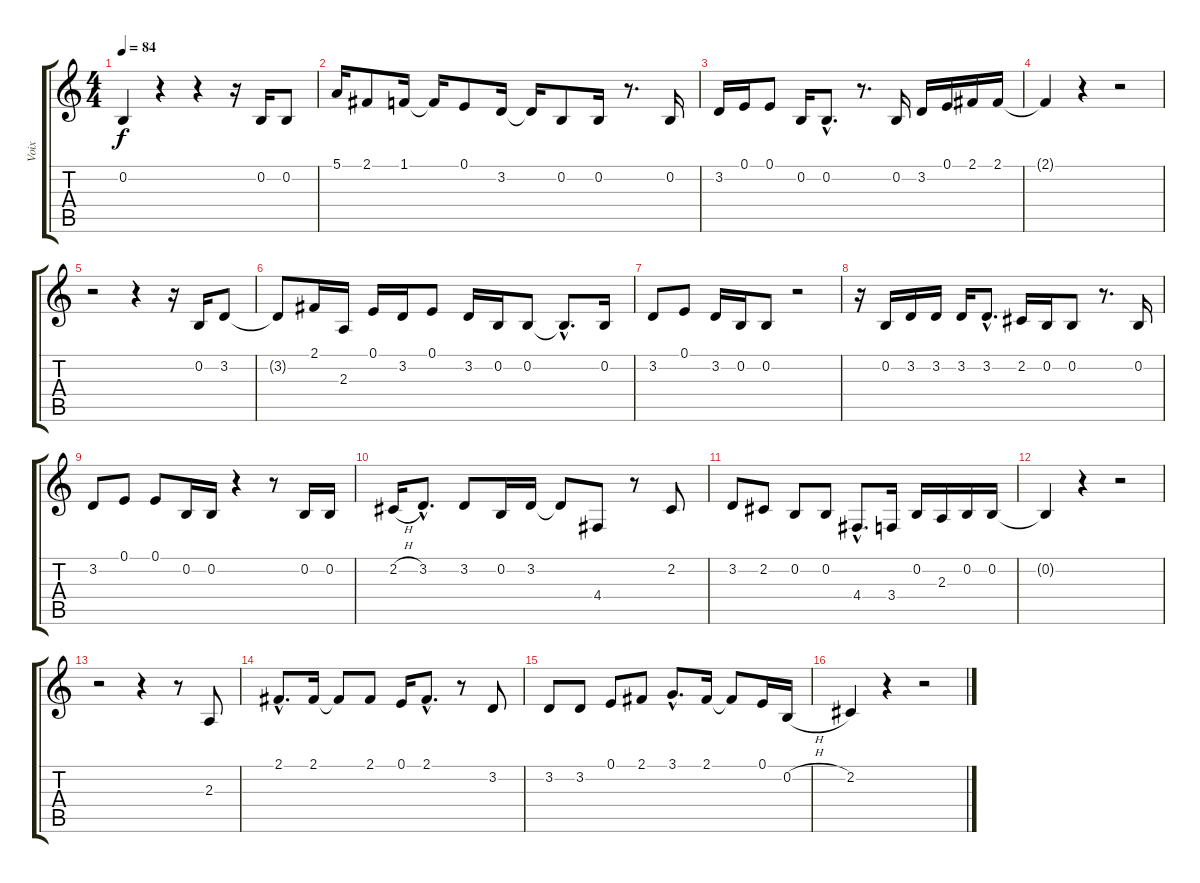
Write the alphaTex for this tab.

\track ("Voix" "Voix") {instrument accordion}
\staff {score tabs}
\tuning (E4 B3 G3 D3 A2 E2) {hide}
\ts (4 4)
\tempo 84
\clef g2
\ks c
0.2.4{dy f} r.4 r.4 r.16 0.2.16 0.2.8 |
5.1.16 2.1.8 1.1.16 1.1{t}.16 0.1.8 3.2.16 3.2{t}.16 0.2.8 0.2.16 r.8{d} 0.2.16 |
3.2.16 0.1.16 0.1.8 0.2.16 0.2{hac}.8{d} r.8{d} 0.2.16 3.2.16 0.1.16 2.1.16 2.1.16 |
2.1{t}.4 r.4 r.2 |
r.2 r.4 r.16 0.2.16 3.2.8 |
3.2{t}.8 2.1.16 2.3.16 0.1.16 3.2.16 0.1.8 3.2.16 0.2.16 0.2.8 0.2{hac t}.8{d} 0.2.16 |
3.2.8 0.1.8 3.2.16 0.2.16 0.2.8 r.2 |
r.16 0.2.16 3.2.16 3.2.16 3.2.16 3.2{hac}.8{d} 2.2.16 0.2.16 0.2.8 r.8{d} 0.2.16 |
3.2.8 0.1.8 0.1.8 0.2.16 0.2.16 r.4 r.8 0.2.16 0.2.16 |
2.2{h}.16 3.2{hac}.8{d} 3.2.8 0.2.16 3.2.16 3.2{t}.8 4.4.8 r.8 2.2.8 |
3.2.8 2.2.8 0.2.8 0.2.8 4.4{hac}.8{d} 3.4.16 0.2.16 2.3.16 0.2.16 0.2.16 |
0.2{t}.4 r.4 r.2 |
r.2 r.4 r.8 2.3.8 |
2.1{hac}.8{d} 2.1.16 2.1{t}.8 2.1.8 0.1.16 2.1{hac}.8{d} r.8 3.2.8 |
3.2.8 3.2.8 0.1.8 2.1.8 3.1{hac}.8{d} 2.1.16 2.1{t}.8 0.1.16 0.2{h}.16 |
2.2.4 r.4 r.2
